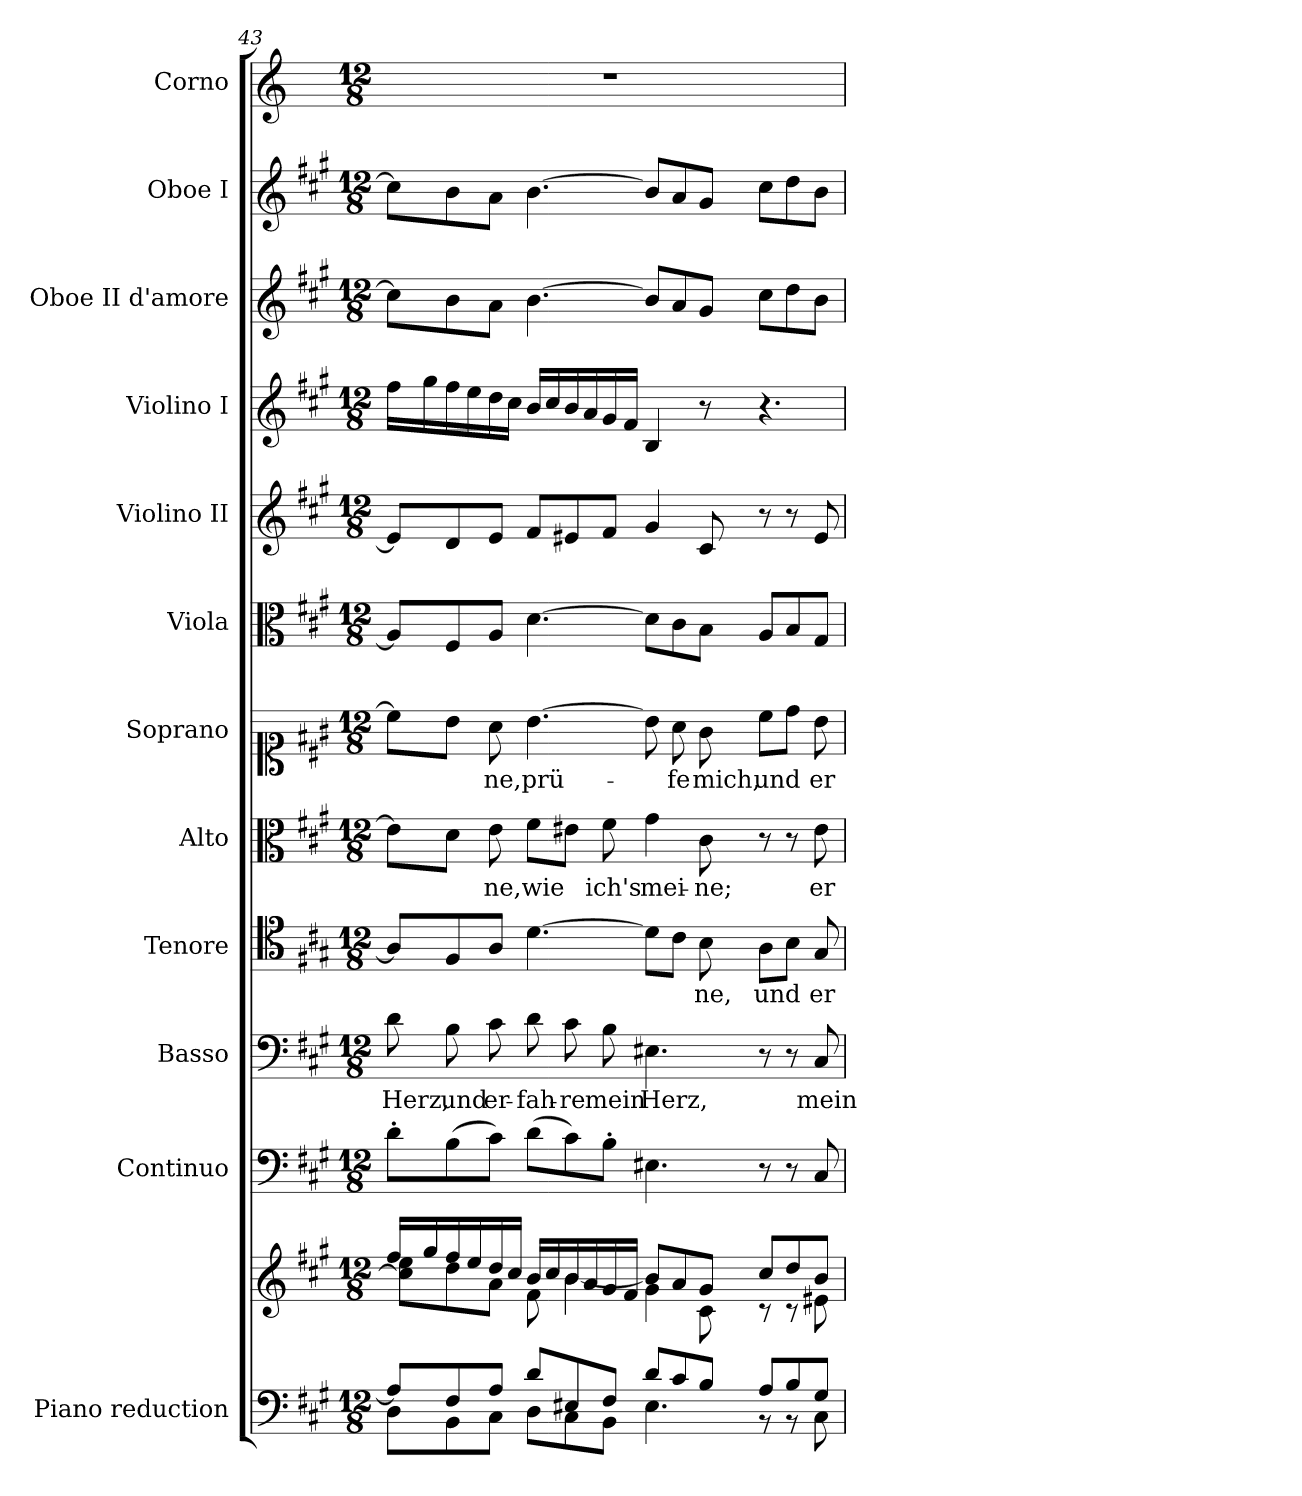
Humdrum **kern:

**kern	**kern	**kern	**kern	**text	**kern	**text	**kern	**text	**kern	**text	**kern	**kern	**kern	**kern	**kern	**kern
*part12	*part12	*part11	*part10	*part10	*part9	*part9	*part8	*part8	*part7	*part7	*part6	*part5	*part4	*part3	*part2	*part1
*staff13	*staff12	*staff11	*staff10	*staff10	*staff9	*staff9	*staff8	*staff8	*staff7	*staff7	*staff6	*staff5	*staff4	*staff3	*staff2	*staff1
*I"Piano reduction	*	*I"Continuo	*I"Basso	*	*I"Tenore	*	*I"Alto	*	*I"Soprano	*	*I"Viola	*I"Violino II	*I"Violino I	*I"Oboe II d'amore	*I"Oboe I	*I"Corno
*I'Pno	*	*	*	*	*	*	*	*	*	*	*I'Vla	*I'Vln	*I'Vln	*I'Ob	*I'Ob	*
!!LO:PB:g=z
*clefF4	*clefG2	*clefF4	*clefF4	*	*clefC4	*	*clefC3	*	*clefC1	*	*clefC3	*clefG2	*clefG2	*clefG2	*clefG2	*clefG2
*	*	*	*	*	*	*	*	*	*	*	*	*	*	*	*	*ITrd2c3
*k[f#c#g#]	*k[f#c#g#]	*k[f#c#g#]	*k[f#c#g#]	*	*k[f#c#g#]	*	*k[f#c#g#]	*	*k[f#c#g#]	*	*k[f#c#g#]	*k[f#c#g#]	*k[f#c#g#]	*k[f#c#g#]	*k[f#c#g#]	*k[f#c#g#]
*M12/8	*M12/8	*M12/8	*M12/8	*	*M12/8	*	*M12/8	*	*M12/8	*	*M12/8	*M12/8	*M12/8	*M12/8	*M12/8	*M12/8
=43	=43	=43	=43	=43	=43	=43	=43	=43	=43	=43	=43	=43	=43	=43	=43	=43
*^	*^	*	*	*	*	*	*	*	*	*	*	*	*	*	*	*
!	!	!	!	!	!	!LO:LY:b	!	!	!	!	!	!	!	!	!	!	!	!
8A/L]	8D\L	16ff#/LL	8cc#\] 8ee\L	8d'\L	8d\	Herz,	8A/L]	.	8e\L]	.	8cc#\L]	.	8A/L]	8e/L]	16ff#\LL	8cc#\L]	8cc#\L]	1.r
.	.	16gg#/	.	.	.	.	.	.	.	.	.	.	.	.	16gg#\	.	.	.
!	!	!	!	!	!	!LO:LY:b	!	!	!	!	!	!	!	!	!	!	!	!
8F#/	8BB\	16ff#/	8dd\	(>8B\	8B\	und	8F#/	.	8d\J	.	8b\J	.	8F#/	8d/	16ff#\	8b\	8b\	.
.	.	16ee/	.	.	.	.	.	.	.	.	.	.	.	.	16ee\	.	.	.
!	!	!	!	!	!	!LO:LY:b	!	!	!	!LO:LY:b	!	!LO:LY:b	!	!	!	!	!	!
8A/J	8C#\J	16dd/	8a\J	8c#\J)	8c#\	er-	8A/J	.	8e\	-ne,	8a\	-ne,	8A/J	8e/J	16dd\	8a\J	8a\J	.
.	.	16cc#/JJ	.	.	.	.	.	.	.	.	.	.	.	.	16cc#\JJ	.	.	.
!	!	!	!	!	!	!LO:LY:b	!	!	!	!LO:LY:b	!	!LO:LY:b	!	!	!	!	!	!
8d/L	8D\L	16b/LL	8f#\	(>8d\L	8d\	-fah-	[4.d\	.	8f#\L	wie	[4.b\	prü-	[4.d\	8f#/L	16b/LL	[4.b\	[4.b\	.
.	.	16cc#/	.	.	.	.	.	.	.	.	.	.	.	.	16cc#/	.	.	.
!	!	!	!	!	!	!LO:LY:b	!	!	!	!	!	!	!	!	!	!	!	!
8E#X/	8C#\	16b/	[4b\	8c#\)	8c#\	-re	.	.	8e#X\J	.	.	.	.	8e#X/	16b/	.	.	.
.	.	16a/	.	.	.	.	.	.	.	.	.	.	.	.	16a/	.	.	.
!	!	!	!	!	!	!LO:LY:b	!	!	!	!LO:LY:b	!	!	!	!	!	!	!	!
8F#/J	8BB\J	16g#/	.	8B'\J	8B\	mein	.	.	8f#\	ich's	.	.	.	8f#/J	16g#/	.	.	.
.	.	16f#/JJ	.	.	.	.	.	.	.	.	.	.	.	.	16f#/JJ	.	.	.
!	!	!	!	!	!	!LO:LY:b	!	!	!	!LO:LY:b	!	!	!	!	!	!	!	!
8d/L	4.E#\	8b/L]	4g#\	4.E#X\	4.E#X\	Herz,	8d\L]	.	4g#\	mei-	8b\]	.	8d\L]	4g#/	4B/	8b/L]	8b/L]	.
!	!	!	!	!	!	!	!	!	!	!	!	!LO:LY:b	!	!	!	!	!	!
8c#/	.	8a/	.	.	.	.	8c#\J	.	.	.	8a\	-fe	8c#\	.	.	8a/	8a/	.
!	!	!	!	!	!	!	!	!LO:LY:b	!	!LO:LY:b	!	!LO:LY:b	!	!	!	!	!	!
8B/J	.	8g#/J	8c#\	.	.	.	8B\	-ne,	8c#\	-ne;	8g#\	mich,	8B\J	8c#/	8r	8g#/J	8g#/J	.
!	!	!	!	!	!	!	!	!LO:LY:b	!	!	!	!LO:LY:b	!	!	!	!	!	!
8A/L	8r	8cc#/L	8r	8r	8r	.	8A\L	und	8r	.	8cc#\L	und	8A/L	8r	4.r	8cc#\L	8cc#\L	.
8B/	8r	8dd/	8r	8r	8r	.	8B\J	.	8r	.	8dd\J	.	8B/	8r	.	8dd\	8dd\	.
!	!	!	!	!	!	!LO:LY:b	!	!LO:LY:b	!	!LO:LY:b	!	!LO:LY:b	!	!	!	!	!	!
8G#/J	8C#\	8b/J	8e#X\	8C#/	8C#/	mein	8G#/	er-	8e#\	er-	8b\	er-	8G#/J	8e#/	.	8b\J	8b\J	.
*v	*v	*	*	*	*	*	*	*	*	*	*	*	*	*	*	*	*	*
*	*v	*v	*	*	*	*	*	*	*	*	*	*	*	*	*	*	*
=	=	=	=	=	=	=	=	=	=	=	=	=	=	=	=	=
*-	*-	*-	*-	*-	*-	*-	*-	*-	*-	*-	*-	*-	*-	*-	*-	*-
